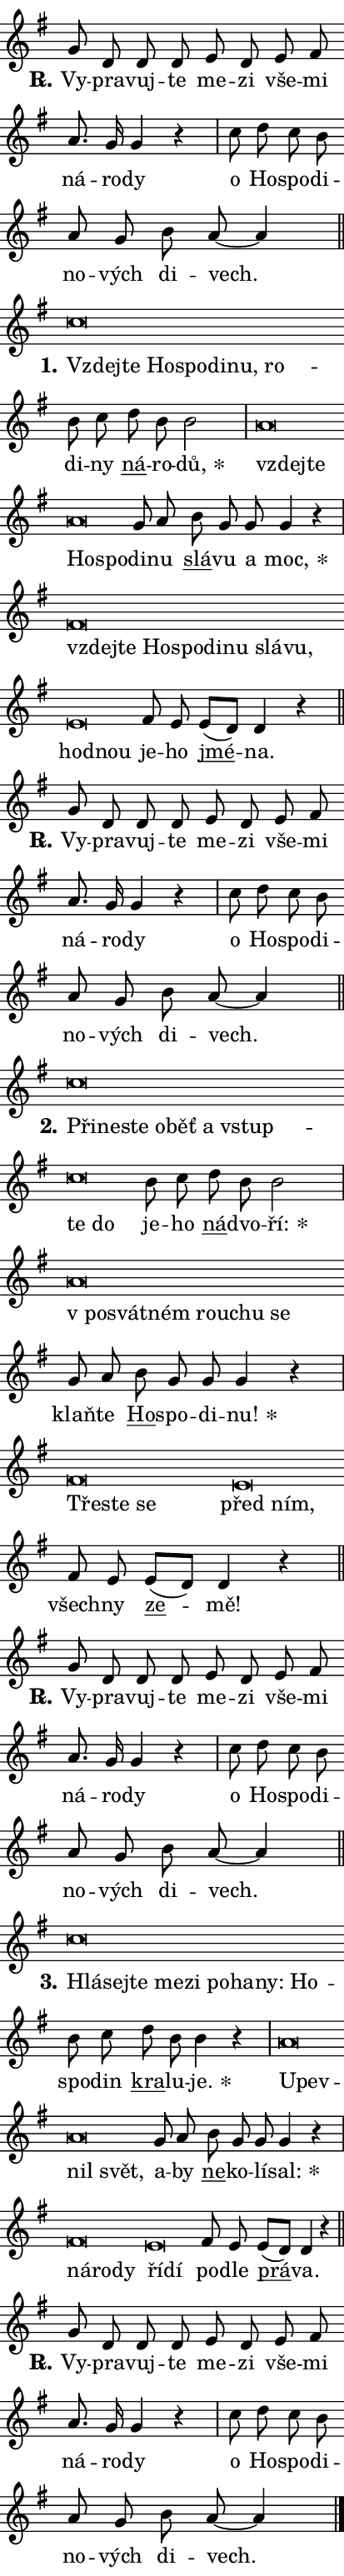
\version "2.24.0"
\header { tagline = "" }
\paper {
  indent = 0\cm
  top-margin = 0\cm
  right-margin = 0\cm
  bottom-margin = 0\cm
  left-margin = 0\cm
  paper-width = 7\cm
  page-breaking = #ly:one-page-breaking
  system-system-spacing.basic-distance = #11
  score-system-spacing.basic-distance = #11
  ragged-last = ##f
}


%% Author: Thomas Morley
%% https://lists.gnu.org/archive/html/lilypond-user/2020-05/msg00002.html
#(define (line-position grob)
"Returns position of @var[grob} in current system:
   @code{'start}, if at first time-step
   @code{'end}, if at last time-step
   @code{'middle} otherwise
"
  (let* ((col (ly:item-get-column grob))
         (ln (ly:grob-object col 'left-neighbor))
         (rn (ly:grob-object col 'right-neighbor))
         (col-to-check-left (if (ly:grob? ln) ln col))
         (col-to-check-right (if (ly:grob? rn) rn col))
         (break-dir-left
           (and
             (ly:grob-property col-to-check-left 'non-musical #f)
             (ly:item-break-dir col-to-check-left)))
         (break-dir-right
           (and
             (ly:grob-property col-to-check-right 'non-musical #f)
             (ly:item-break-dir col-to-check-right))))
        (cond ((eqv? 1 break-dir-left) 'start)
              ((eqv? -1 break-dir-right) 'end)
              (else 'middle))))

#(define (tranparent-at-line-position vctor)
  (lambda (grob)
  "Relying on @code{line-position} select the relevant enry from @var{vctor}.
Used to determine transparency,"
    (case (line-position grob)
      ((end) (not (vector-ref vctor 0)))
      ((middle) (not (vector-ref vctor 1)))
      ((start) (not (vector-ref vctor 2))))))

noteHeadBreakVisibility =
#(define-music-function (break-visibility)(vector?)
"Makes @code{NoteHead}s transparent relying on @var{break-visibility}"
#{
  \override NoteHead.transparent =
    #(tranparent-at-line-position break-visibility)
#})

#(define delete-ledgers-for-transparent-note-heads
  (lambda (grob)
    "Reads whether a @code{NoteHead} is transparent.
If so this @code{NoteHead} is removed from @code{'note-heads} from
@var{grob}, which is supposed to be @code{LedgerLineSpanner}.
As a result ledgers are not printed for this @code{NoteHead}"
    (let* ((nhds-array (ly:grob-object grob 'note-heads))
           (nhds-list
             (if (ly:grob-array? nhds-array)
                 (ly:grob-array->list nhds-array)
                 '()))
           ;; Relies on the transparent-property being done before
           ;; Staff.LedgerLineSpanner.after-line-breaking is executed.
           ;; This is fragile ...
           (to-keep
             (remove
               (lambda (nhd)
                 (ly:grob-property nhd 'transparent #f))
               nhds-list)))
      ;; TODO find a better method to iterate over grob-arrays, similiar
      ;; to filter/remove etc for lists
      ;; For now rebuilt from scratch
      (set! (ly:grob-object grob 'note-heads)  '())
      (for-each
        (lambda (nhd)
          (ly:pointer-group-interface::add-grob grob 'note-heads nhd))
        to-keep))))

hideNotes = {
  \noteHeadBreakVisibility #begin-of-line-visible
}
unHideNotes = {
  \noteHeadBreakVisibility #all-visible
}

% work-around for resetting accidentals
% https://lilypond.org/doc/v2.23/Documentation/notation/displaying-rhythms#unmetered-music
cadenzaMeasure = {
  \cadenzaOff
  \partial 1024 s1024
  \cadenzaOn
}

#(define-markup-command (accent layout props text) (markup?)
  "Underline accented syllable"
  (interpret-markup layout props
    #{\markup \override #'(offset . 4.3) \underline { #text }#}))

responsum = \markup \concat {
  "R" \hspace #-1.05 \path #0.1 #'((moveto 0 0.07) (lineto 0.9 0.8)) \hspace #0.05 "."
}

\layout {
    \context {
        \Staff
        \remove "Time_signature_engraver"
        \override LedgerLineSpanner.after-line-breaking = #delete-ledgers-for-transparent-note-heads
    }
    \context {
        \Voice {
            \override NoteHead.output-attributes = #'((class . "notehead"))
            \override Hairpin.height = #0.55
        }
    }
    \context {
        \Lyrics {
            \override StanzaNumber.output-attributes = #'((class . "stanzanumber"))
            \override LyricSpace.minimum-distance = #0.9
            \override LyricText.font-name = #"TeX Gyre Schola"
            \override LyricText.font-size = 1
            \override StanzaNumber.font-name = #"TeX Gyre Schola Bold"
            \override StanzaNumber.font-size = 1
        }
    }
}

% magnetic-lyrics.ily
%
%   written by
%     Jean Abou Samra <jean@abou-samra.fr>
%     Werner Lemberg <wl@gnu.org>
%
%   adapted by
%     Jiri Hon <jiri.hon@gmail.com>
%
% Version 2022-Apr-15

% https://www.mail-archive.com/lilypond-user@gnu.org/msg149350.html

#(define (Left_hyphen_pointer_engraver context)
   "Collect syllable-hyphen-syllable occurrences in lyrics and store
them in properties.  This engraver only looks to the left.  For
example, if the lyrics input is @code{foo -- bar}, it does the
following.

@itemize @bullet
@item
Set the @code{text} property of the @code{LyricHyphen} grob between
@q{foo} and @q{bar} to @code{foo}.

@item
Set the @code{left-hyphen} property of the @code{LyricText} grob with
text @q{foo} to the @code{LyricHyphen} grob between @q{foo} and
@q{bar}.
@end itemize

Use this auxiliary engraver in combination with the
@code{lyric-@/text::@/apply-@/magnetic-@/offset!} hook."
   (let ((hyphen #f)
         (text #f))
     (make-engraver
      (acknowledgers
       ((lyric-syllable-interface engraver grob source-engraver)
        (set! text grob)))
      (end-acknowledgers
       ((lyric-hyphen-interface engraver grob source-engraver)
        ;(when (not (grob::has-interface grob 'lyric-space-interface))
          (set! hyphen grob)));)
      ((stop-translation-timestep engraver)
       (when (and text hyphen)
         (ly:grob-set-object! text 'left-hyphen hyphen))
       (set! text #f)
       (set! hyphen #f)))))

#(define (lyric-text::apply-magnetic-offset! grob)
   "If the space between two syllables is less than the value in
property @code{LyricText@/.details@/.squash-threshold}, move the right
syllable to the left so that it gets concatenated with the left
syllable.

Use this function as a hook for
@code{LyricText@/.after-@/line-@/breaking} if the
@code{Left_@/hyphen_@/pointer_@/engraver} is active."
   (let ((hyphen (ly:grob-object grob 'left-hyphen #f)))
     (when hyphen
       (let ((left-text (ly:spanner-bound hyphen LEFT)))
         (when (grob::has-interface left-text 'lyric-syllable-interface)
           (let* ((common (ly:grob-common-refpoint grob left-text X))
                  (this-x-ext (ly:grob-extent grob common X))
                  (left-x-ext
                   (begin
                     ;; Trigger magnetism for left-text.
                     (ly:grob-property left-text 'after-line-breaking)
                     (ly:grob-extent left-text common X)))
                  ;; `delta` is the gap width between two syllables.
                  (delta (- (interval-start this-x-ext)
                            (interval-end left-x-ext)))
                  (details (ly:grob-property grob 'details))
                  (threshold (assoc-get 'squash-threshold details 0.2)))
             (when (< delta threshold)
               (let* (;; We have to manipulate the input text so that
                      ;; ligatures crossing syllable boundaries are not
                      ;; disabled.  For languages based on the Latin
                      ;; script this is essentially a beautification.
                      ;; However, for non-Western scripts it can be a
                      ;; necessity.
                      (lt (ly:grob-property left-text 'text))
                      (rt (ly:grob-property grob 'text))
                      (is-space (grob::has-interface hyphen 'lyric-space-interface))
                      (space (if is-space " " ""))
                      (space-markup (grob-interpret-markup grob " "))
                      (space-size (interval-length (ly:stencil-extent space-markup X)))
                      (extra-delta (if is-space space-size 0))
                      ;; Append new syllable.
                      (ltrt-space (if (and (string? lt) (string? rt))
                                (string-append lt space rt)
                                (make-concat-markup (list lt space rt))))
                      ;; Right-align `ltrt` to the right side.
                      (ltrt-space-markup (grob-interpret-markup
                               grob
                               (make-translate-markup
                                (cons (interval-length this-x-ext) 0)
                                (make-right-align-markup ltrt-space)))))
                 (begin
                   ;; Don't print `left-text`.
                   (ly:grob-set-property! left-text 'stencil #f)
                   ;; Set text and stencil (which holds all collected
                   ;; syllables so far) and shift it to the left.
                   (ly:grob-set-property! grob 'text ltrt-space)
                   (ly:grob-set-property! grob 'stencil ltrt-space-markup)
                   (ly:grob-translate-axis! grob (- (- delta extra-delta)) X))))))))))


#(define (lyric-hyphen::displace-bounds-first grob)
   ;; Make very sure this callback isn't triggered too early.
   (let ((left (ly:spanner-bound grob LEFT))
         (right (ly:spanner-bound grob RIGHT)))
     (ly:grob-property left 'after-line-breaking)
     (ly:grob-property right 'after-line-breaking)
     (ly:lyric-hyphen::print grob)))

squashThreshold = #0.4

\layout {
  \context {
    \Lyrics
    \consists #Left_hyphen_pointer_engraver
    \override LyricText.after-line-breaking =
      #lyric-text::apply-magnetic-offset!
    \override LyricHyphen.stencil = #lyric-hyphen::displace-bounds-first
    \override LyricText.details.squash-threshold = \squashThreshold
    \override LyricHyphen.minimum-distance = 0
    \override LyricHyphen.minimum-length = \squashThreshold
  }
}

squash = \override LyricText.details.squash-threshold = 9999
unSquash = \override LyricText.details.squash-threshold = \squashThreshold

left = \override LyricText.self-alignment-X = #LEFT
unLeft = \revert LyricText.self-alignment-X

starOffset = #(lambda (grob) 
                (let ((x_offset (ly:self-alignment-interface::aligned-on-x-parent grob)))
                  (if (= x_offset 0) 0 (+ x_offset 1.2))))

star = #(define-music-function (syllable)(string?)
"Append star separator at the end of a syllable"
#{
  \once \override LyricText.X-offset = #starOffset
  \lyricmode { \markup {
    #syllable
    \override #'((font-name . "TeX Gyre Schola Bold")) \hspace #0.2 \lower #0.65 \larger "*"
  } }
#})

starAccent = #(define-music-function (syllable)(string?)
"Append star separator at the end of a syllable and make accent"
#{
  \once \override LyricText.X-offset = #starOffset
  \lyricmode { \markup {
    \accent #syllable
    \override #'((font-name . "TeX Gyre Schola Bold")) \hspace #0.2 \lower #0.65 \larger "*"
  } }
#})

breath = #(define-music-function (syllable)(string?)
"Append breathing indicator at the end of a syllable"
#{
  \lyricmode { \markup { #syllable "+" } }
#})

optionalBreath = #(define-music-function (syllable)(string?)
"Append optional breathing indicator at the end of a syllable"
#{
  \lyricmode { \markup { #syllable "(+)" } }
#})


\score {
    <<
        \new Voice = "melody" { \cadenzaOn \key g \major \relative { g'8 d d d e d e fis \bar "" a8. g16 g4 r \cadenzaMeasure \bar "|" c8 d c b \bar "" a g b a~ a4 \cadenzaMeasure \bar "||" \break } }
        \new Lyrics \lyricsto "melody" { \lyricmode { \set stanza = \responsum
Vy -- pra -- vuj -- te me -- zi vše -- mi ná -- ro -- dy o Ho -- spo -- di -- no -- vých di -- vech. } }
    >>
    \layout {}
}

\score {
    <<
        \new Voice = "melody" { \cadenzaOn \key g \major \relative { c''\breve*1/16 \hideNotes \breve*1/16 \bar "" \breve*1/16 \bar "" \breve*1/16 \bar "" \breve*1/16 \bar "" \breve*1/16 \breve*1/16 \bar "" \unHideNotes b8 c \bar "" d b b2 \cadenzaMeasure \bar "|" a\breve*1/16 \hideNotes \breve*1/16 \bar "" \breve*1/16 \breve*1/16 \bar "" \unHideNotes g8 a \bar "" b g g g4 r \cadenzaMeasure \bar "|" fis\breve*1/16 \hideNotes \breve*1/16 \bar "" \breve*1/16 \bar "" \breve*1/16 \bar "" \breve*1/16 \bar "" \breve*1/16 \bar "" \breve*1/16 \breve*1/16 \bar "" \unHideNotes e\breve*1/16 \hideNotes \breve*1/16 \bar "" \unHideNotes fis8 e \bar "" e[( d)] d4 r \cadenzaMeasure \bar "||" \break } }
        \new Lyrics \lyricsto "melody" { \lyricmode { \set stanza = "1."
\left Vzdej -- \squash te Ho -- spo -- di -- nu, ro -- \unLeft \unSquash di -- ny \markup \accent ná -- ro -- \star dů, \left vzdej -- \squash te Ho -- spo -- \unLeft \unSquash di -- nu \markup \accent slá -- vu a \star moc, \left vzdej -- \squash te Ho -- spo -- di -- nu slá -- vu, \left \unLeft \unSquash hod -- \squash nou \unLeft \unSquash je -- ho \markup \accent jmé -- na. } }
    >>
    \layout {}
}

\score {
    <<
        \new Voice = "melody" { \cadenzaOn \key g \major \relative { g'8 d d d e d e fis \bar "" a8. g16 g4 r \cadenzaMeasure \bar "|" c8 d c b \bar "" a g b a~ a4 \cadenzaMeasure \bar "||" \break } }
        \new Lyrics \lyricsto "melody" { \lyricmode { \set stanza = \responsum
Vy -- pra -- vuj -- te me -- zi vše -- mi ná -- ro -- dy o Ho -- spo -- di -- no -- vých di -- vech. } }
    >>
    \layout {}
}

\score {
    <<
        \new Voice = "melody" { \cadenzaOn \key g \major \relative { c''\breve*1/16 \hideNotes \breve*1/16 \bar "" \breve*1/16 \bar "" \breve*1/16 \bar "" \breve*1/16 \bar "" \breve*1/16 \bar "" \breve*1/16 \bar "" \breve*1/16 \breve*1/16 \bar "" \unHideNotes b8 c \bar "" d b b2 \cadenzaMeasure \bar "|" a\breve*1/16 \hideNotes \breve*1/16 \bar "" \breve*1/16 \bar "" \breve*1/16 \bar "" \breve*1/16 \breve*1/16 \bar "" \unHideNotes g8 a \bar "" b g g g4 r \cadenzaMeasure \bar "|" fis\breve*1/16 \hideNotes \breve*1/16 \breve*1/16 \bar "" \unHideNotes e\breve*1/16 \hideNotes \breve*1/16 \bar "" \unHideNotes fis8 e \bar "" e[( d)] d4 r \cadenzaMeasure \bar "||" \break } }
        \new Lyrics \lyricsto "melody" { \lyricmode { \set stanza = "2."
\left Při -- \squash ne -- ste o -- běť a vstup -- te do \unLeft \unSquash je -- ho \markup \accent ná -- dvo -- \star ří: \left "v po" -- \squash svát -- ném rou -- chu se \unLeft \unSquash klaň -- te \markup \accent Ho -- spo -- di -- \star nu! \left Tře -- \squash ste se \left \unLeft \unSquash před \squash ním, \unLeft \unSquash všech -- ny \markup \accent ze -- mě! } }
    >>
    \layout {}
}

\score {
    <<
        \new Voice = "melody" { \cadenzaOn \key g \major \relative { g'8 d d d e d e fis \bar "" a8. g16 g4 r \cadenzaMeasure \bar "|" c8 d c b \bar "" a g b a~ a4 \cadenzaMeasure \bar "||" \break } }
        \new Lyrics \lyricsto "melody" { \lyricmode { \set stanza = \responsum
Vy -- pra -- vuj -- te me -- zi vše -- mi ná -- ro -- dy o Ho -- spo -- di -- no -- vých di -- vech. } }
    >>
    \layout {}
}

\score {
    <<
        \new Voice = "melody" { \cadenzaOn \key g \major \relative { c''\breve*1/16 \hideNotes \breve*1/16 \bar "" \breve*1/16 \bar "" \breve*1/16 \bar "" \breve*1/16 \bar "" \breve*1/16 \bar "" \breve*1/16 \bar "" \breve*1/16 \breve*1/16 \bar "" \unHideNotes b8 c \bar "" d b b4 r \cadenzaMeasure \bar "|" a\breve*1/16 \hideNotes \breve*1/16 \bar "" \breve*1/16 \breve*1/16 \bar "" \unHideNotes g8 a \bar "" b g g g4 r \cadenzaMeasure \bar "|" fis\breve*1/16 \hideNotes \breve*1/16 \breve*1/16 \bar "" \unHideNotes e\breve*1/16 \hideNotes \breve*1/16 \bar "" \unHideNotes fis8 e \bar "" e[( d)] d4 r \cadenzaMeasure \bar "||" \break } }
        \new Lyrics \lyricsto "melody" { \lyricmode { \set stanza = "3."
\left Hlá -- \squash sej -- te me -- zi po -- ha -- ny: Ho -- \unLeft \unSquash spo -- din \markup \accent kra -- lu -- \star je. \left U -- \squash pev -- nil svět, \unLeft \unSquash a -- by \markup \accent ne -- ko -- lí -- \star sal: \left ná -- \squash ro -- dy \left \unLeft \unSquash ří -- \squash dí \unLeft \unSquash po -- dle \markup \accent prá -- va. } }
    >>
    \layout {}
}

\score {
    <<
        \new Voice = "melody" { \cadenzaOn \key g \major \relative { g'8 d d d e d e fis \bar "" a8. g16 g4 r \cadenzaMeasure \bar "|" c8 d c b \bar "" a g b a~ a4 \cadenzaMeasure \bar "||" \break } \bar "|." }
        \new Lyrics \lyricsto "melody" { \lyricmode { \set stanza = \responsum
Vy -- pra -- vuj -- te me -- zi vše -- mi ná -- ro -- dy o Ho -- spo -- di -- no -- vých di -- vech. } }
    >>
    \layout {}
}
